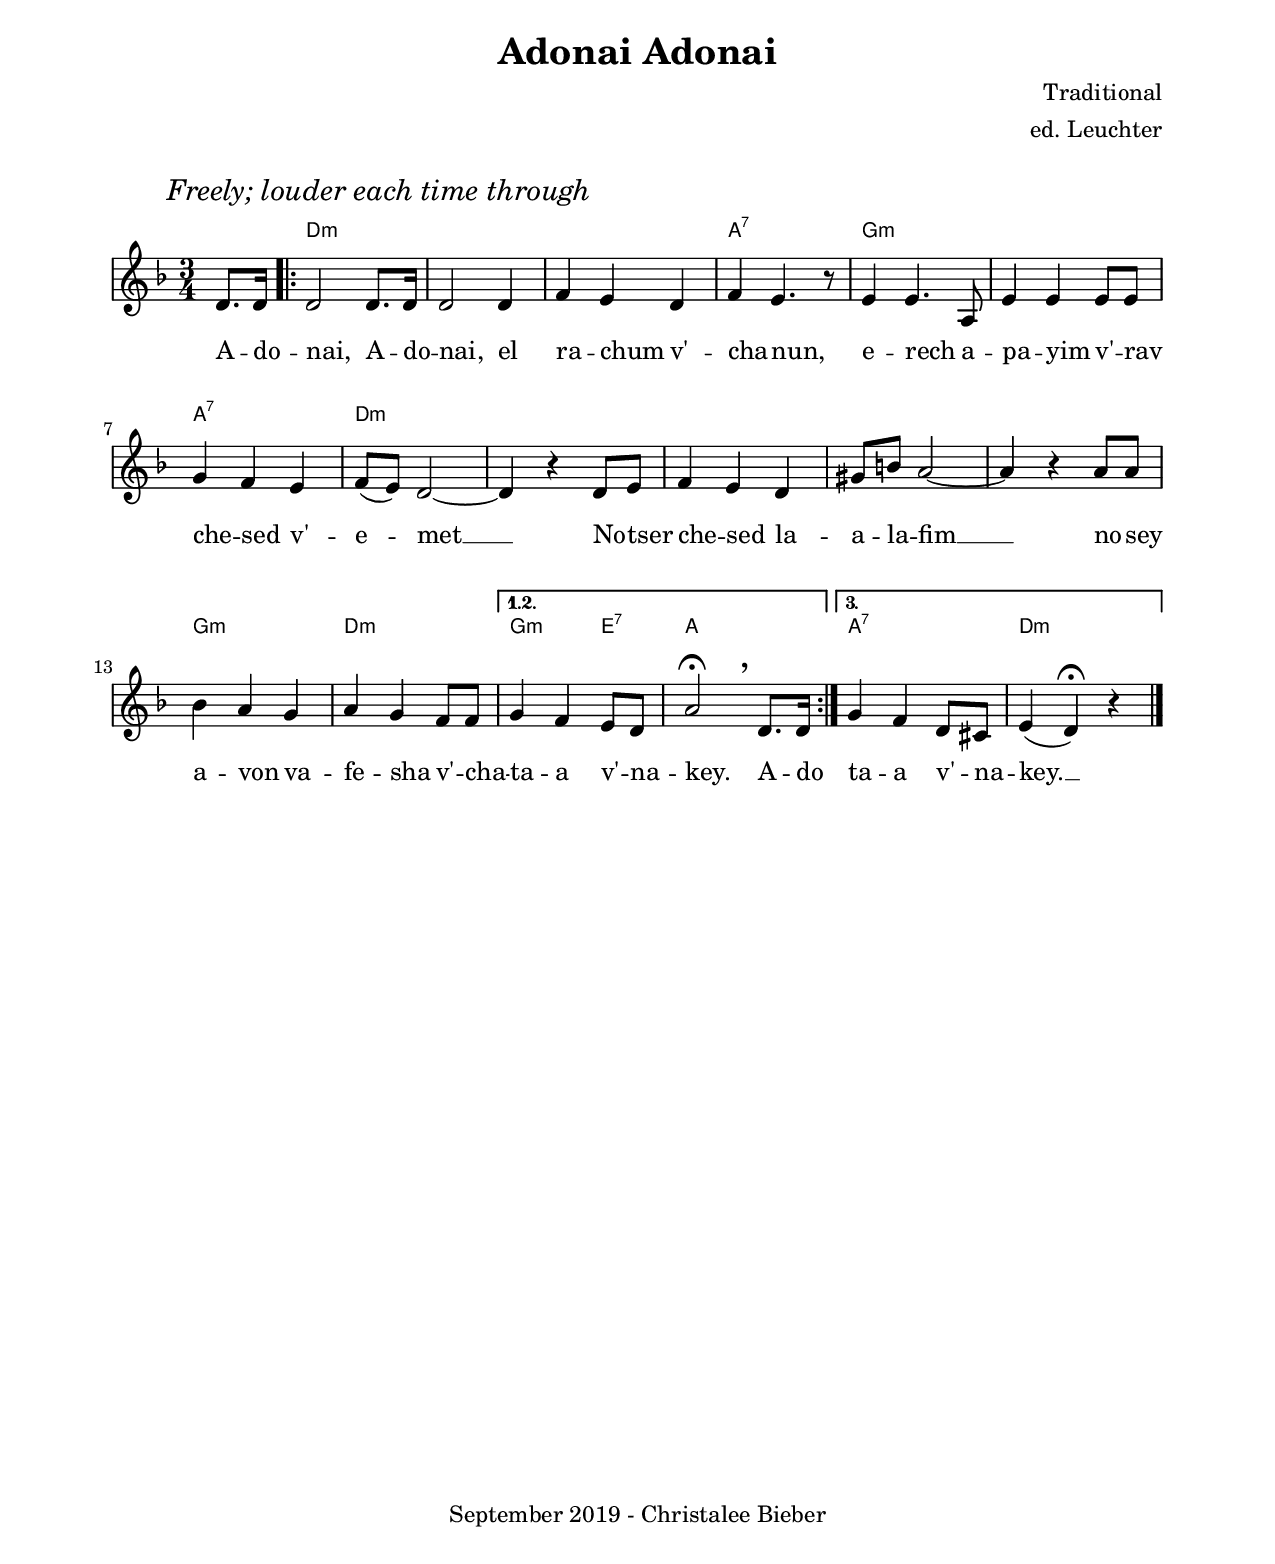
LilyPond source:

\paper {
	system-system-spacing.minimum-distance = #8
	system-system-spacing.padding = #4
	markup-system-spacing.minimum-distance = #8
	markup-system-spacing.padding = #4
	markup-markup-spacing.minimum-distance = #8
	%{ score-markup-spacing.padding = #2 %}
	%{ score-system-spacing.padding = #2 %}
	#(set-paper-size "letter")
	left-margin = 0.75\in
	right-margin = 0.75\in
	top-margin = 0.5\in
	bottom-margin = 0.5\in
	indent = #0
}

\header {
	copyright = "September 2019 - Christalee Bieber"
}

\layout {
  \context {
    \Lyrics
    \override VerticalAxisGroup.nonstaff-relatedstaff-spacing.padding = #2
		\override LyricText.self-alignment-X = #LEFT
  }
  \context {
    \Score
    \override RehearsalMark.padding = #3
		\override RehearsalMark.self-alignment-X = #LEFT
		\override SystemStartBar.collapse-height = #4
  }
  \context {
    \ChordNames
    chordChanges = ##t
    \override ChordName.font-size = #-1
		\override VerticalAxisGroup.nonstaff-relatedstaff-spacing.padding = #2
  }
  \context {
    \Voice
    \override BreathingSign.Y-offset = #3.5
    \dynamicUp
		\override TextScript.staff-padding = #1
  }
	\context {
		\Staff
		\override InstrumentName.padding = #2
	}
}

\midi { \tempo 4 = 90 }


\header {
	title = "Adonai Adonai"
	composer = "Traditional"
	arranger = "ed. Leuchter"
}

harmony = \chordmode {
	\partial 4 s4 | d2.:m | d2.:m | d2.:m | a2.:7 |
	g2.:m | g2.:m | a2.:7 | d2.:m |
	d2.:m | d2.:m | d2.:m | d2.:m |
	g2.:m | d2.:m | g2:m e4:7 | a2. |
	a2.:7 | d2.:m
}

melody = \relative c' {
	\time 3/4
	\key d \minor
	\clef treble

	\mark \markup { \italic "Freely; louder each time through" }
	\partial 4 d8. d16 | \repeat volta 3 { \relative c' {
		 d2 d8. d16 | d2 d4 | f e d | f e4. r8 |
		e4 e4. a,8 | e'4 e4 e8 e8 | g4 f e | f8( e) d2~ |
		d4 r4 d8 e8 | f4 e d | gis8 b8 a2~ | a4 r4 a8 a8 | bes4 a g | a g f8 f8 |
		}}
	\alternative { \relative c'
		{ g'4 f4 e8 d8 | a'2\fermata \breathe d,8. d16 | }
		{ g4 f4 d8 cis8 | e4( d4\fermata) r4  \bar "|." }
		}
}

text = \lyricmode {
	A -- do -- | nai, A -- do -- | nai, el | ra -- chum v' -- | cha -- nun, | e -- rech a -- | pa -- yim v' -- rav | che -- sed v' -- | e -- met __ |
	No -- tser | che -- sed la -- | a -- la -- fim __ | no -- sey | a -- von va -- | fe -- sha v' -- cha -- | ta -- a v' -- na -- | key. A -- do | ta -- a v' -- na -- | key. __
}

\score {
<<
	\new ChordNames {	\harmony }
	\new Voice = "chorus" { \melody }
	\new Lyrics \lyricsto "chorus" { \text }
>>
	\layout { }
	\midi { }
}
